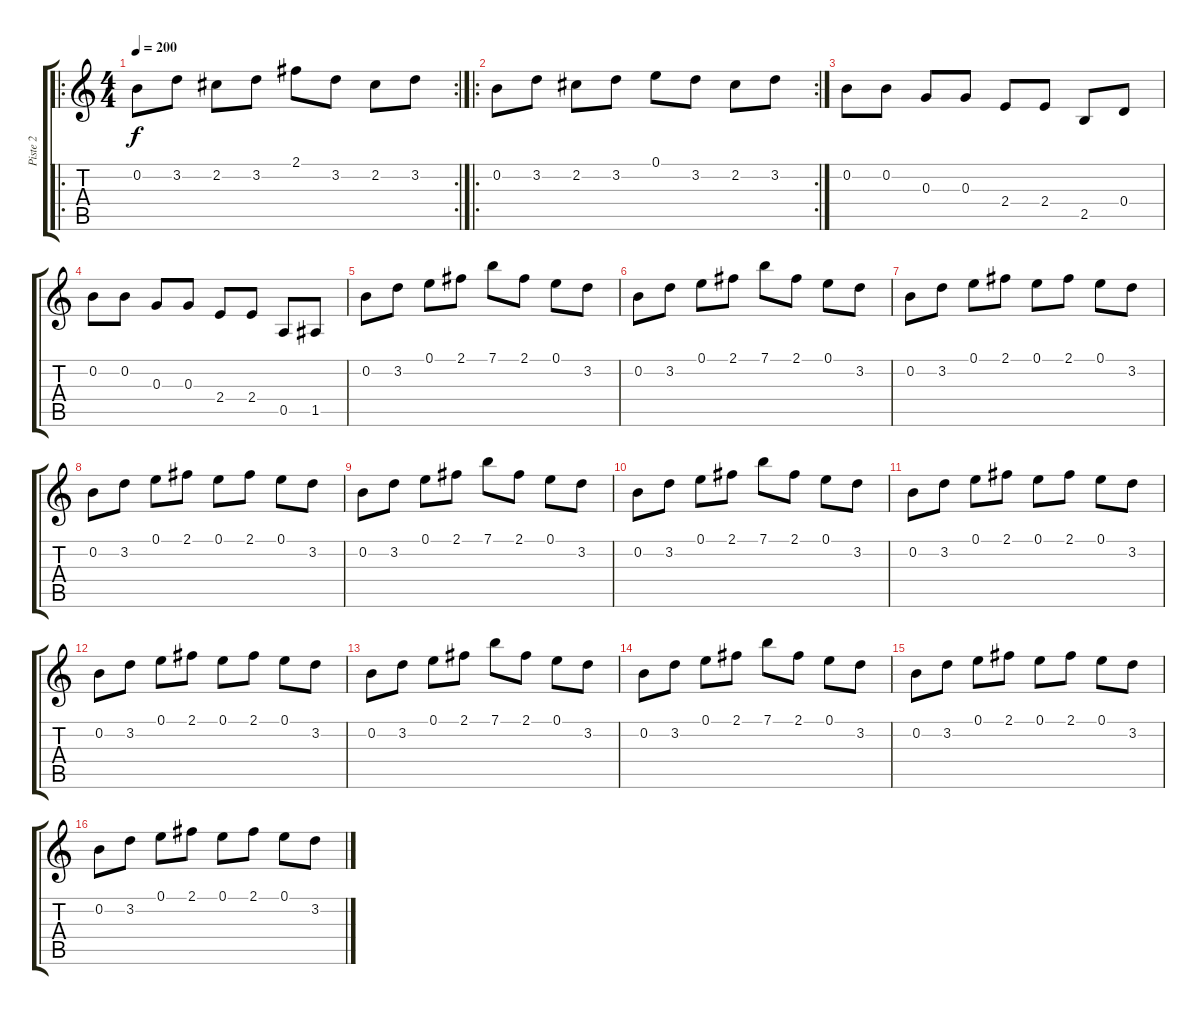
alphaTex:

\track ("Piste 2" "Piste 2") {instrument distortionguitar}
\staff {score tabs}
\tuning (E4 B3 G3 D3 A2 E2) {hide}
\ro
\rc 2
\ts (4 4)
\tempo 200
\clef g2
\ks c
0.2.8{dy f} 3.2.8 2.2.8 3.2.8 2.1.8 3.2.8 2.2.8 3.2.8 |
\ro
\rc 2
0.2.8 3.2.8 2.2.8 3.2.8 0.1.8 3.2.8 2.2.8 3.2.8 |
0.2.8 0.2.8 0.3.8 0.3.8 2.4.8 2.4.8 2.5.8 0.4.8 |
0.2.8 0.2.8 0.3.8 0.3.8 2.4.8 2.4.8 0.5.8 1.5.8 |
0.2.8 3.2.8 0.1.8 2.1.8 7.1.8 2.1.8 0.1.8 3.2.8 |
0.2.8 3.2.8 0.1.8 2.1.8 7.1.8 2.1.8 0.1.8 3.2.8 |
0.2.8 3.2.8 0.1.8 2.1.8 0.1.8 2.1.8 0.1.8 3.2.8 |
0.2.8 3.2.8 0.1.8 2.1.8 0.1.8 2.1.8 0.1.8 3.2.8 |
0.2.8 3.2.8 0.1.8 2.1.8 7.1.8 2.1.8 0.1.8 3.2.8 |
0.2.8 3.2.8 0.1.8 2.1.8 7.1.8 2.1.8 0.1.8 3.2.8 |
0.2.8 3.2.8 0.1.8 2.1.8 0.1.8 2.1.8 0.1.8 3.2.8 |
0.2.8 3.2.8 0.1.8 2.1.8 0.1.8 2.1.8 0.1.8 3.2.8 |
0.2.8 3.2.8 0.1.8 2.1.8 7.1.8 2.1.8 0.1.8 3.2.8 |
0.2.8 3.2.8 0.1.8 2.1.8 7.1.8 2.1.8 0.1.8 3.2.8 |
0.2.8 3.2.8 0.1.8 2.1.8 0.1.8 2.1.8 0.1.8 3.2.8 |
0.2.8 3.2.8 0.1.8 2.1.8 0.1.8 2.1.8 0.1.8 3.2.8
